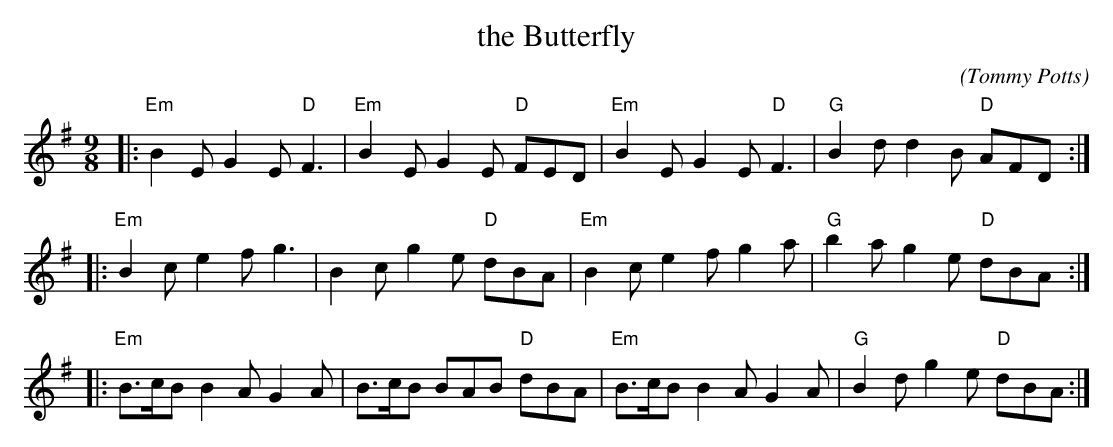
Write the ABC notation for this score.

X:1
T: the Butterfly
O: (Tommy Potts)
M: 9/8
L: 1/8
K: Em
|: "Em"B2E G2E "D"F3 | "Em"B2E G2E "D"FED | "Em"B2E G2E "D"F3 | "G"B2d d2B "D"AFD :|
|: "Em"B2c e2f g3 | B2c g2e "D"dBA | "Em"B2c e2f g2a | "G"b2a g2e "D"dBA :|
|: "Em"B>cB B2A G2A | B>cB BAB "D"dBA | "Em"B>cB B2A G2A | "G"B2d g2e "D"dBA :|
